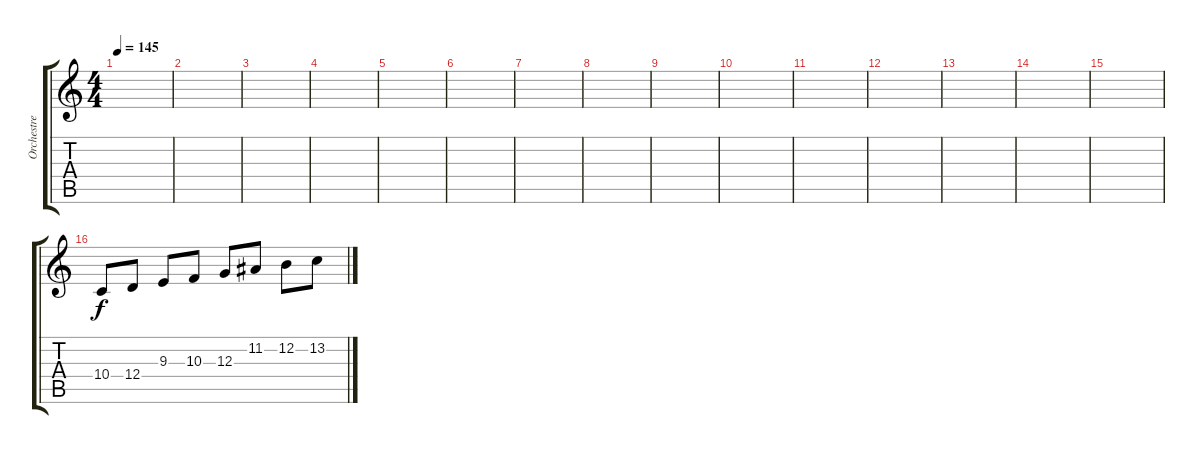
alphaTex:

\track ("Orchestre" "Orchestre") {instrument stringensemble2}
\staff {score tabs}
\tuning (E4 B3 G3 D3 A2 E2) {hide}
\ts (4 4)
\tempo 145
\clef g2
\ks c
|
|
|
|
|
|
|
|
|
|
|
|
|
|
|
10.4.8 12.4.8 9.3.8 10.3.8 12.3.8 11.2.8 12.2.8 13.2.8
